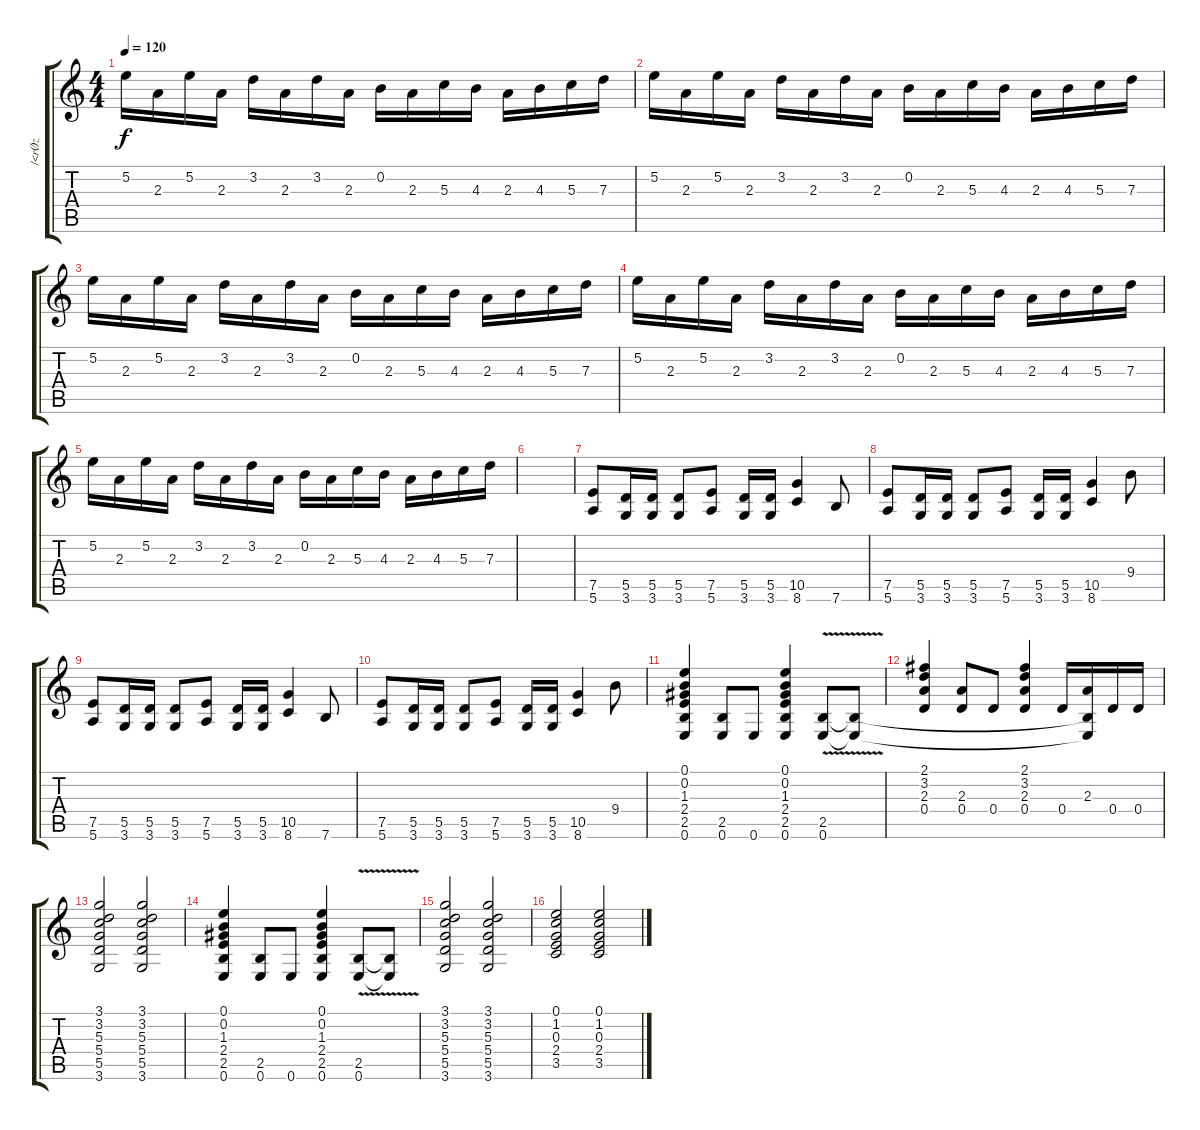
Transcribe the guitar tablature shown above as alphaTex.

\track ("/<rØz" "/<rØz") {instrument distortionguitar}
\staff {score tabs}
\tuning (E4 B3 G3 D3 A2 E2) {hide}
\ts (4 4)
\tempo 120
\clef g2
\ks c
5.2.16{dy f} 2.3.16 5.2.16 2.3.16 3.2.16 2.3.16 3.2.16 2.3.16 0.2.16 2.3.16 5.3.16 4.3.16 2.3.16 4.3.16 5.3.16 7.3.16 |
5.2.16 2.3.16 5.2.16 2.3.16 3.2.16 2.3.16 3.2.16 2.3.16 0.2.16 2.3.16 5.3.16 4.3.16 2.3.16 4.3.16 5.3.16 7.3.16 |
5.2.16 2.3.16 5.2.16 2.3.16 3.2.16 2.3.16 3.2.16 2.3.16 0.2.16 2.3.16 5.3.16 4.3.16 2.3.16 4.3.16 5.3.16 7.3.16 |
5.2.16 2.3.16 5.2.16 2.3.16 3.2.16 2.3.16 3.2.16 2.3.16 0.2.16 2.3.16 5.3.16 4.3.16 2.3.16 4.3.16 5.3.16 7.3.16 |
5.2.16 2.3.16 5.2.16 2.3.16 3.2.16 2.3.16 3.2.16 2.3.16 0.2.16 2.3.16 5.3.16 4.3.16 2.3.16 4.3.16 5.3.16 7.3.16 |
|
(7.5 5.6).8 (5.5 3.6).16 (5.5 3.6).16 (5.5 3.6).8 (7.5 5.6).8 (5.5 3.6).16 (5.5 3.6).16 (10.5 8.6).4 7.6.8 |
(7.5 5.6).8 (5.5 3.6).16 (5.5 3.6).16 (5.5 3.6).8 (7.5 5.6).8 (5.5 3.6).16 (5.5 3.6).16 (10.5 8.6).4 9.4.8 |
(7.5 5.6).8 (5.5 3.6).16 (5.5 3.6).16 (5.5 3.6).8 (7.5 5.6).8 (5.5 3.6).16 (5.5 3.6).16 (10.5 8.6).4 7.6.8 |
(7.5 5.6).8 (5.5 3.6).16 (5.5 3.6).16 (5.5 3.6).8 (7.5 5.6).8 (5.5 3.6).16 (5.5 3.6).16 (10.5 8.6).4 9.4.8 |
(0.1 0.2 1.3 2.4 2.5 0.6).4{volume 8 instrument acousticguitarsteel} (2.5 0.6).8 0.6.8 (0.1 0.2 1.3 2.4 2.5 0.6).4 (2.5{v} 0.6).8 (2.5{t} 0.6{t}).8 |
(2.1 3.2 2.3 0.4).4{instrument acousticguitarsteel} (2.3 0.4).8 0.4.8 (2.1 3.2 2.3 0.4).4 0.4.16 (2.3 2.5{t} 0.6{t}).16 0.4.16 0.4.16 |
(3.1 3.2 5.3 5.4 5.5 3.6).2 (3.1 3.2 5.3 5.4 5.5 3.6).2 |
(0.1 0.2 1.3 2.4 2.5 0.6).4{instrument acousticguitarsteel} (2.5 0.6).8 0.6.8 (0.1 0.2 1.3 2.4 2.5 0.6).4 (2.5{v} 0.6).8 (2.5{t} 0.6{t}).8 |
(3.1 3.2 5.3 5.4 5.5 3.6).2 (3.1 3.2 5.3 5.4 5.5 3.6).2 |
(0.1 1.2 0.3 2.4 3.5).2 (0.1 1.2 0.3 2.4 3.5).2
